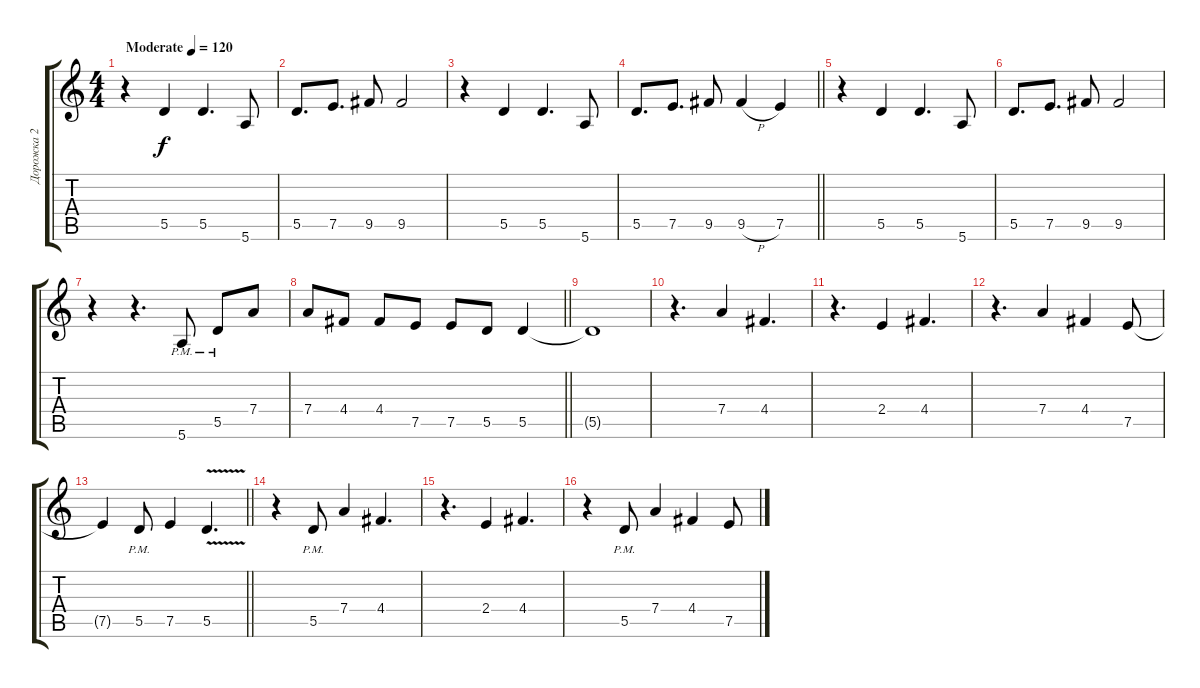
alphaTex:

\track ("Дорожка 2" "Дорожка 2") {instrument acousticguitarsteel}
\staff {score tabs}
\tuning (E4 B3 G3 D3 A2 E2) {hide}
\ts (4 4)
\tempo (120 "Moderate")
\clef g2
\ks c
r.4{dy f instrument acousticguitarsteel} 5.5.4 5.5.4{d} 5.6.8 |
5.5.8{d} 7.5.8{d} 9.5.8 9.5.2 |
r.4 5.5.4 5.5.4{d} 5.6.8 |
\barLineRight lightlight
5.5.8{d} 7.5.8{d} 9.5.8 9.5{h}.4 7.5.4 |
r.4 5.5.4 5.5.4{d} 5.6.8 |
5.5.8{d} 7.5.8{d} 9.5.8 9.5.2 |
r.4 r.4{d} 5.6{pm}.8 5.5{pm}.8 7.4.8 |
\barLineRight lightlight
7.4.8 4.4.8 4.4.8 7.5.8 7.5.8 5.5.8 5.5.4 |
5.5{t}.1 |
r.4{d} 7.4.4 4.4.4{d} |
r.4{d} 2.4.4 4.4.4{d} |
r.4{d} 7.4.4 4.4.4 7.5.8 |
\barLineRight lightlight
7.5{t}.4 5.5{pm}.8 7.5.4 5.5{v}.4{d} |
r.4 5.5{pm}.8 7.4.4 4.4.4{d} |
r.4{d} 2.4.4 4.4.4{d} |
r.4 5.5{pm}.8 7.4.4 4.4.4 7.5.8
